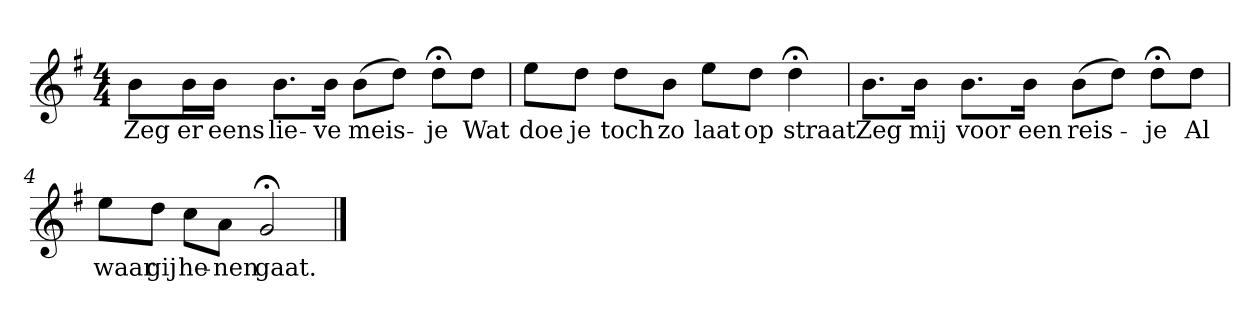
**kern	**text
*part1	*part1
*staff1	*staff1
*k[f#]	*
*G:	*
*M4/4	*
*MM120	*
=1	=1
8bL	Zeg
16bL	er
16bJJ	eens
8.bL	lie-
16bJk	-ve
(8bL	meis-
8ddJ)	.
8dd;<L	-je
8ddJ	Wat
=2	=2
8eeL	doe
8ddJ	je
8ddL	toch
8bJ	zo
8eeL	laat
8ddJ	op
4dd;<	straat
=3	=3
8.bL	Zeg
16bJk	mij
8.bL	voor
16bJk	een
(8bL	reis-
8ddJ)	.
8dd;<L	-je
8ddJ	Al
=4	=4
8eeL	waar
8ddJ	gij
8ccL	he-
8aJ	-nen
2g;<	gaat.
==	==
*-	*-
